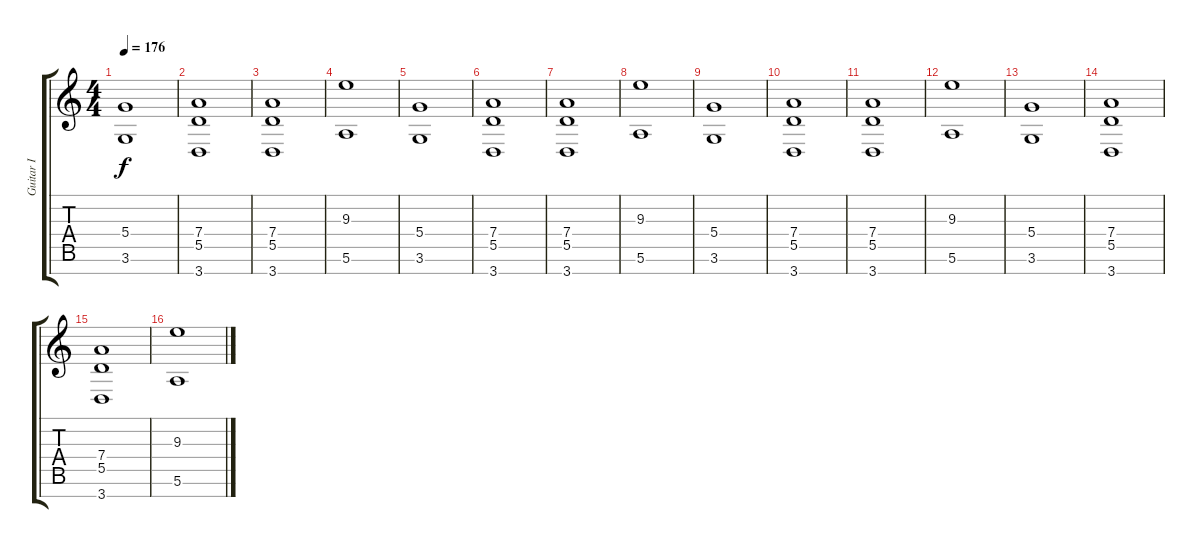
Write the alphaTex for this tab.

\track ("Guitar I" "Guitar I") {instrument overdrivenguitar}
\staff {score tabs}
\tuning (E4 B3 G3 D3 A2 E2 B1) {hide}
\ts (4 4)
\tempo 176
\clef g2
\ks c
(5.4 3.6).1{dy f} |
(7.4 5.5 3.7).1 |
(7.4 5.5 3.7).1 |
(9.3 5.6).1 |
(5.4 3.6).1 |
(7.4 5.5 3.7).1 |
(7.4 5.5 3.7).1 |
(9.3 5.6).1 |
(5.4 3.6).1 |
(7.4 5.5 3.7).1 |
(7.4 5.5 3.7).1 |
(9.3 5.6).1 |
(5.4 3.6).1 |
(7.4 5.5 3.7).1 |
(7.4 5.5 3.7).1 |
(9.3 5.6).1
